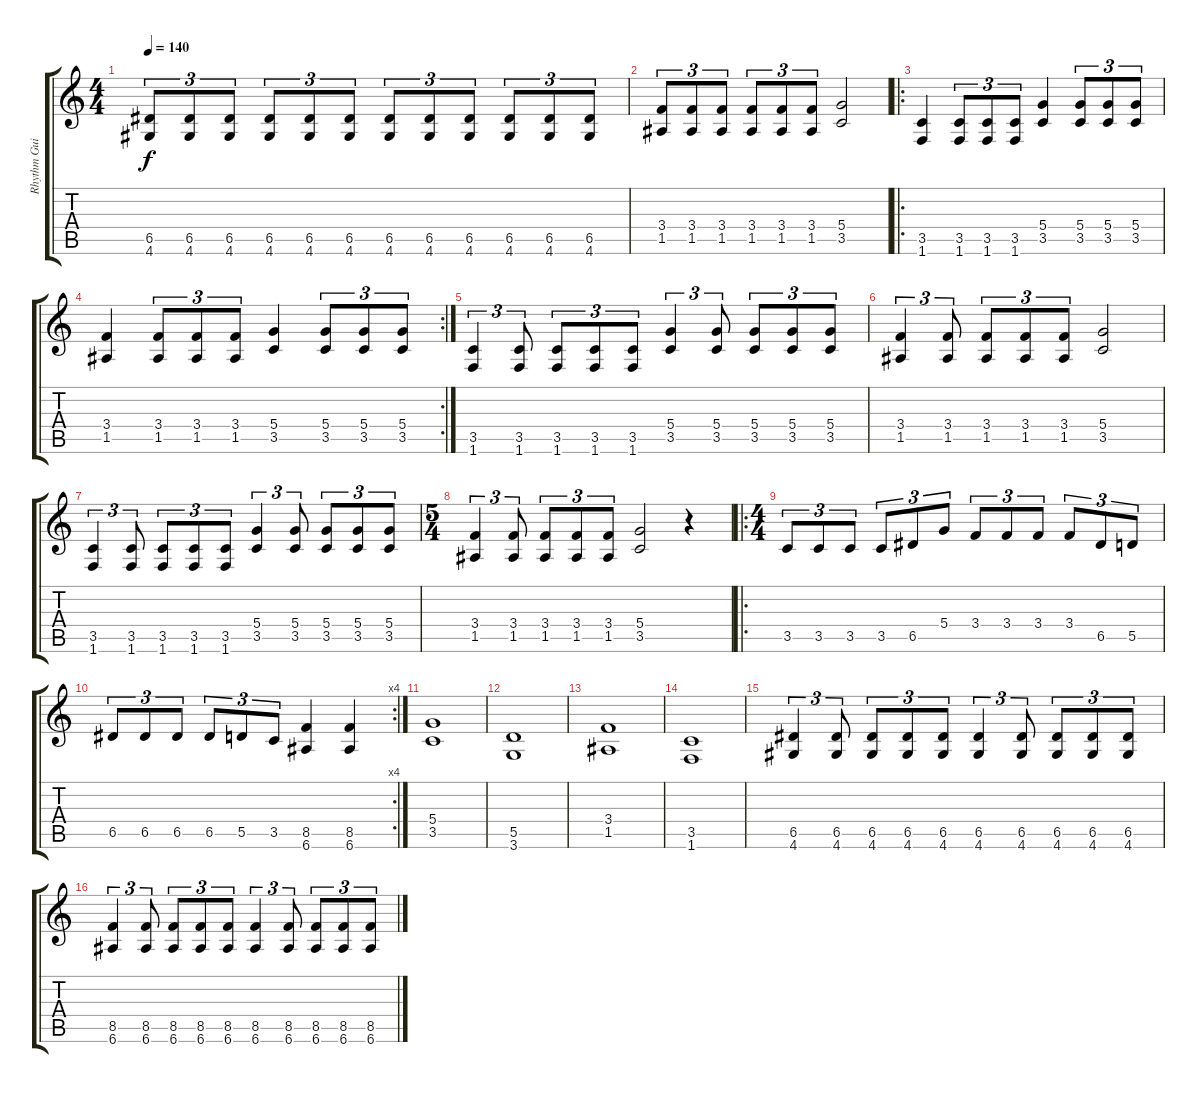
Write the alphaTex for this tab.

\track ("Rhythm Guitar" "Rhythm Gui") {instrument distortionguitar}
\staff {score tabs}
\tuning (E4 B3 G3 D3 A2 E2) {hide}
\ts (4 4)
\tempo 140
\clef g2
\ks c
(6.5 4.6).8{tu (3 2) dy f} (6.5 4.6).8{tu (3 2)} (6.5 4.6).8{tu (3 2)} (6.5 4.6).8{tu (3 2)} (6.5 4.6).8{tu (3 2)} (6.5 4.6).8{tu (3 2)} (6.5 4.6).8{tu (3 2)} (6.5 4.6).8{tu (3 2)} (6.5 4.6).8{tu (3 2)} (6.5 4.6).8{tu (3 2)} (6.5 4.6).8{tu (3 2)} (6.5 4.6).8{tu (3 2)} |
(3.4 1.5).8{tu (3 2)} (3.4 1.5).8{tu (3 2)} (3.4 1.5).8{tu (3 2)} (3.4 1.5).8{tu (3 2)} (3.4 1.5).8{tu (3 2)} (3.4 1.5).8{tu (3 2)} (5.4 3.5).2 |
\ro
(3.5 1.6).4 (3.5 1.6).8{tu (3 2)} (3.5 1.6).8{tu (3 2)} (3.5 1.6).8{tu (3 2)} (5.4 3.5).4 (5.4 3.5).8{tu (3 2)} (5.4 3.5).8{tu (3 2)} (5.4 3.5).8{tu (3 2)} |
\rc 2
(3.4 1.5).4 (3.4 1.5).8{tu (3 2)} (3.4 1.5).8{tu (3 2)} (3.4 1.5).8{tu (3 2)} (5.4 3.5).4 (5.4 3.5).8{tu (3 2)} (5.4 3.5).8{tu (3 2)} (5.4 3.5).8{tu (3 2)} |
(3.5 1.6).4{tu (3 2)} (3.5 1.6).8{tu (3 2)} (3.5 1.6).8{tu (3 2)} (3.5 1.6).8{tu (3 2)} (3.5 1.6).8{tu (3 2)} (5.4 3.5).4{tu (3 2)} (5.4 3.5).8{tu (3 2)} (5.4 3.5).8{tu (3 2)} (5.4 3.5).8{tu (3 2)} (5.4 3.5).8{tu (3 2)} |
(3.4 1.5).4{tu (3 2)} (3.4 1.5).8{tu (3 2)} (3.4 1.5).8{tu (3 2)} (3.4 1.5).8{tu (3 2)} (3.4 1.5).8{tu (3 2)} (5.4 3.5).2 |
(3.5 1.6).4{tu (3 2)} (3.5 1.6).8{tu (3 2)} (3.5 1.6).8{tu (3 2)} (3.5 1.6).8{tu (3 2)} (3.5 1.6).8{tu (3 2)} (5.4 3.5).4{tu (3 2)} (5.4 3.5).8{tu (3 2)} (5.4 3.5).8{tu (3 2)} (5.4 3.5).8{tu (3 2)} (5.4 3.5).8{tu (3 2)} |
\ts (5 4)
(3.4 1.5).4{tu (3 2)} (3.4 1.5).8{tu (3 2)} (3.4 1.5).8{tu (3 2)} (3.4 1.5).8{tu (3 2)} (3.4 1.5).8{tu (3 2)} (5.4 3.5).2 r.4 |
\ro
\ts (4 4)
3.5.8{tu (3 2)} 3.5.8{tu (3 2)} 3.5.8{tu (3 2)} 3.5.8{tu (3 2)} 6.5.8{tu (3 2)} 5.4.8{tu (3 2)} 3.4.8{tu (3 2)} 3.4.8{tu (3 2)} 3.4.8{tu (3 2)} 3.4.8{tu (3 2)} 6.5.8{tu (3 2)} 5.5.8{tu (3 2)} |
\rc 4
6.5.8{tu (3 2)} 6.5.8{tu (3 2)} 6.5.8{tu (3 2)} 6.5.8{tu (3 2)} 5.5.8{tu (3 2)} 3.5.8{tu (3 2)} (8.5 6.6).4 (8.5 6.6).4 |
(5.4 3.5).1 |
(5.5 3.6).1 |
(3.4 1.5).1 |
(3.5 1.6).1 |
(6.5 4.6).4{tu (3 2)} (6.5 4.6).8{tu (3 2)} (6.5 4.6).8{tu (3 2)} (6.5 4.6).8{tu (3 2)} (6.5 4.6).8{tu (3 2)} (6.5 4.6).4{tu (3 2)} (6.5 4.6).8{tu (3 2)} (6.5 4.6).8{tu (3 2)} (6.5 4.6).8{tu (3 2)} (6.5 4.6).8{tu (3 2)} |
(8.5 6.6).4{tu (3 2)} (8.5 6.6).8{tu (3 2)} (8.5 6.6).8{tu (3 2)} (8.5 6.6).8{tu (3 2)} (8.5 6.6).8{tu (3 2)} (8.5 6.6).4{tu (3 2)} (8.5 6.6).8{tu (3 2)} (8.5 6.6).8{tu (3 2)} (8.5 6.6).8{tu (3 2)} (8.5 6.6).8{tu (3 2)}
